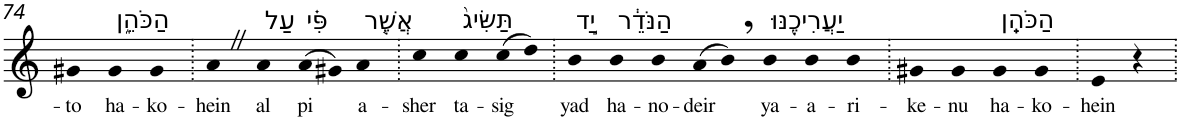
**kern	**text
*part1	*part1
*staff1	*staff1
*I"Piano	*
*I'Pno	*
!!LO:PB:g=z
*clefG2	*
*k[]	*
=74	=74
!	!LO:LY:b
4g#X	-to
!LO:TX:a:t=הַכֹּהֵ֑ן	!
!	!LO:LY:b
4g#	ha-
!	!LO:LY:b
4g#	-ko-
=75.	=75.
!	!LO:LY:b
4aZ	-hein
!LO:TX:a:t=עַל	!
!	!LO:LY:b
4a	al
!LO:TX:a:t=פִּ֗י	!
!	!LO:LY:b
(>8a	pi
8g#X)	.
!LO:TX:a:t=אֲשֶׁ֤ר	!
!	!LO:LY:b
4a	a-
=76.	=76.
!	!LO:LY:b
4cc	-sher
!LO:TX:a:t=תַּשִּׂיג֙	!
!	!LO:LY:b
4cc	ta-
!	!LO:LY:b
(>8cc	-sig
8dd)	.
=77.	=77.
!LO:TX:a:t=יַ֣ד	!
!	!LO:LY:b
4b	yad
!LO:TX:a:t=הַנֹּדֵ֔ר	!
!	!LO:LY:b
4b	ha-
!	!LO:LY:b
4b	-no-
!	!LO:LY:b
(>8a	-deir
8b,)	.
!LO:TX:a:t=יַעֲרִיכֶ֖נּוּ	!
!	!LO:LY:b
4b	ya-
!	!LO:LY:b
4b	-a-
!	!LO:LY:b
4b	-ri-
=78.	=78.
!	!LO:LY:b
4g#X	-ke-
!	!LO:LY:b
4g#	-nu
!LO:TX:a:t=הַכֹּהֵֽן	!
!	!LO:LY:b
4g#	ha-
!	!LO:LY:b
4g#	-ko-
=79.	=79.
!	!LO:LY:b
4e	-hein
4r	.
=.	=.
*-	*-
